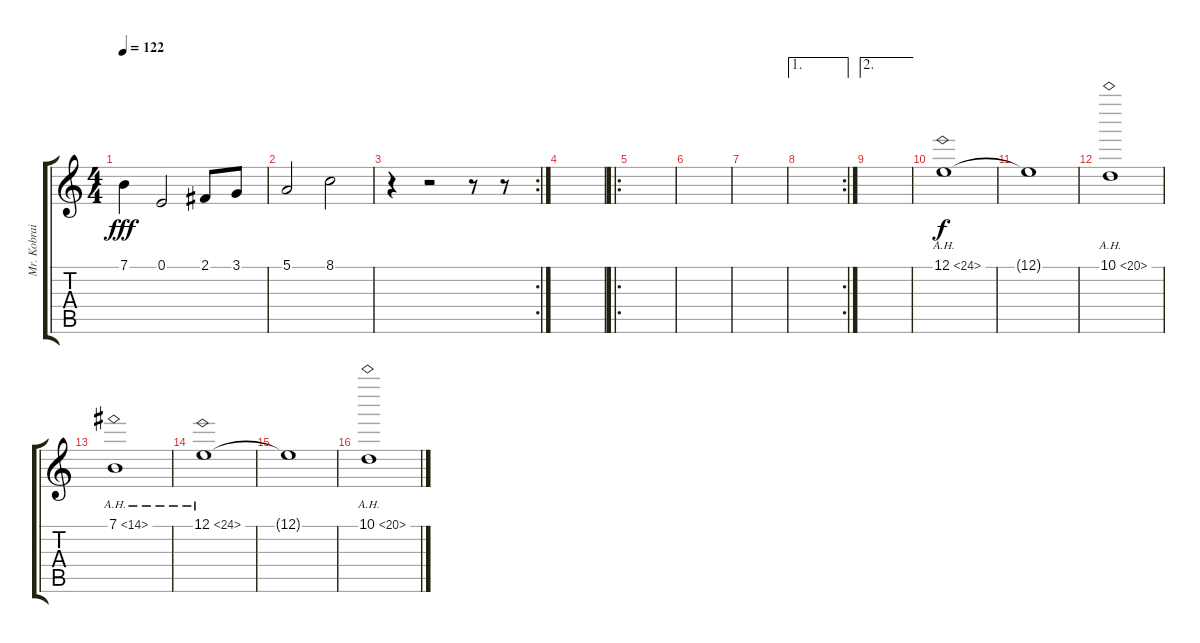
\track ("Mr. Kobrain" "Mr. Kobrai") {instrument stringensemble1}
\staff {score tabs}
\tuning (E4 B3 G3 D3 A2 E2) {hide}
\ts (4 4)
\tempo 122
\clef g2
\ks c
7.1.4{dy fff} 0.1.2 2.1.8 3.1.8 |
5.1.2{volume 13 instrument pad8sweep} 8.1.2 |
\rc 2
r.4 r.2 r.8 r.8 |
|
\ro
|
|
|
\ae 1
\rc 2
|
\ae 2
|
12.1{ah 12}.1{dy f volume 6} |
12.1{t}.1 |
10.1{ah 10}.1 |
7.1{ah 7}.1 |
12.1{ah 12}.1 |
12.1{t}.1 |
10.1{ah 10}.1
